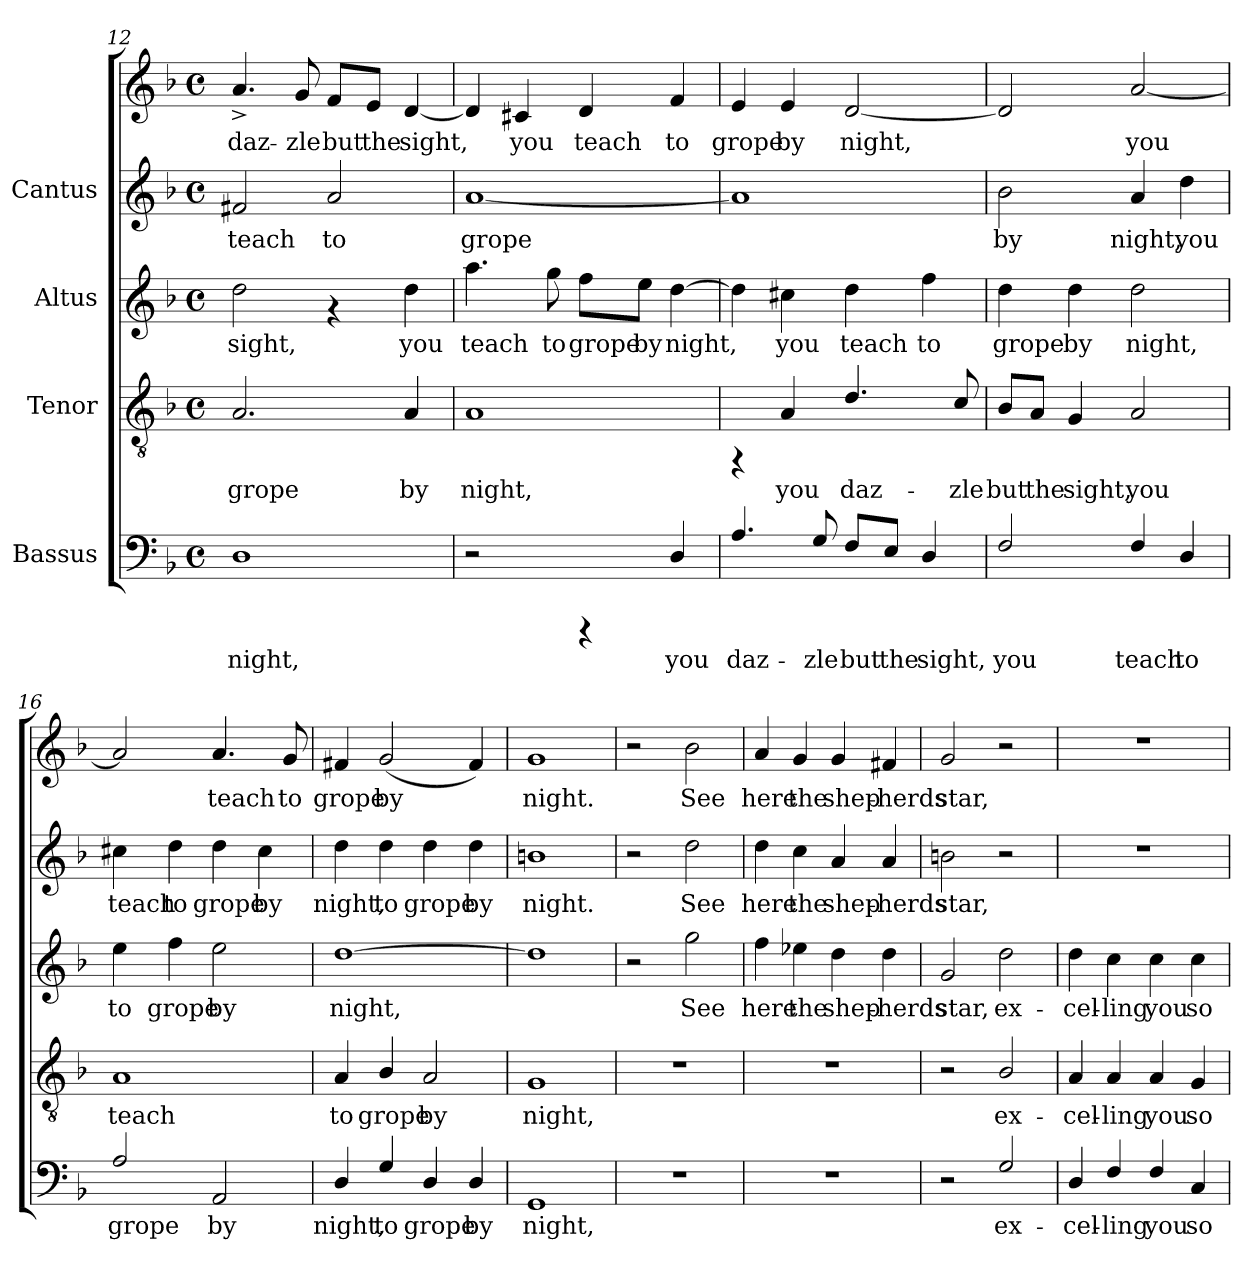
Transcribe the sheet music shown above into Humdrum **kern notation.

**kern	**text	**kern	**text	**kern	**text	**kern	**text	**kern	**text
*part4	*part4	*part3	*part3	*part2	*part2	*part1	*part1	*part1	*part1
*staff5	*staff5	*staff4	*staff4	*staff3	*staff3	*staff2	*staff2	*staff1	*staff1
*I"Bassus	*	*I"Tenor	*	*I"Altus	*	*I"Cantus	*	*	*
*clefF4	*	*clefGv2	*	*clefG2	*	*clefG2	*	*clefG2	*
*k[b-]	*	*k[b-]	*	*k[b-]	*	*k[b-]	*	*k[b-]	*
*F:	*	*F:	*	*F:	*	*F:	*	*F:	*
*M4/4	*	*M4/4	*	*M4/4	*	*M4/4	*	*M4/4	*
*met(c)	*	*met(c)	*	*met(c)	*	*met(c)	*	*met(c)	*
=12	=12	=12	=12	=12	=12	=12	=12	=12	=12
!	!LO:LY:b:cj	!	!LO:LY:b:cj	!	!LO:LY:b:cj	!	!LO:LY:b:cj	!	!LO:LY:b:cj
1D	night,	2.A/	grope	2dd\	sight,	2f#X/	teach	4.a^</	daz-
!	!	!	!	!	!	!	!	!	!LO:LY:b:cj
.	.	.	.	.	.	.	.	8g/	-zle
!	!	!	!	!	!	!	!LO:LY:b:cj	!	!LO:LY:b:cj
.	.	.	.	4rf	.	2a/	to	8f/L	but
!	!	!	!	!	!	!	!	!	!LO:LY:b:cj
.	.	.	.	.	.	.	.	8e/J	the
!	!	!	!LO:LY:b:cj	!	!LO:LY:b:cj	!	!	!	!LO:LY:b:cj
.	.	4A/	by	4dd\	you	.	.	[<4d/	sight,
=13	=13	=13	=13	=13	=13	=13	=13	=13	=13
!	!	!	!LO:LY:b:cj	!	!LO:LY:b:cj	!	!LO:LY:b:cj	!	!LO:LY:b:cj
2r	.	1A	night,	4.aa\	teach	[<1a	grope	4d/]	.
!	!	!	!	!	!	!	!	!	!LO:LY:b:cj
.	.	.	.	.	.	.	.	4c#X/	you
!	!	!	!	!	!LO:LY:b:cj	!	!	!	!
.	.	.	.	8gg\	to	.	.	.	.
!	!	!	!	!	!LO:LY:b:cj	!	!	!	!LO:LY:b:cj
4rCCC	.	.	.	8ff\L	grope	.	.	4d/	teach
!	!	!	!	!	!LO:LY:b:cj	!	!	!	!
.	.	.	.	8ee\J	by	.	.	.	.
!	!LO:LY:b:cj	!	!	!	!LO:LY:b:cj	!	!	!	!LO:LY:b:cj
4D/	you	.	.	[>4dd\	night,	.	.	4f/	to
!!LO:PB:g=z
=14	=14	=14	=14	=14	=14	=14	=14	=14	=14
!	!LO:LY:b:cj	!	!	!	!LO:LY:b:cj	!	!	!	!LO:LY:b:cj
4.A/	daz-	4rFF	.	4dd\]	.	1a]	.	4e/	grope
!	!	!	!LO:LY:b:cj	!	!LO:LY:b:cj	!	!	!	!LO:LY:b:cj
.	.	4A/	you	4cc#X\	you	.	.	4e/	by
!	!LO:LY:b:cj	!	!	!	!	!	!	!	!
8G/	-zle	.	.	.	.	.	.	.	.
!	!LO:LY:b:cj	!	!LO:LY:b:cj	!	!LO:LY:b:cj	!	!	!	!LO:LY:b:cj
8F/L	but	4.d/	daz-	4dd\	teach	.	.	[<2d/	night,
!	!LO:LY:b:cj	!	!	!	!	!	!	!	!
8E/J	the	.	.	.	.	.	.	.	.
!	!LO:LY:b:cj	!	!	!	!LO:LY:b:cj	!	!	!	!
4D/	sight,	.	.	4ff\	to	.	.	.	.
!	!	!	!LO:LY:b:cj	!	!	!	!	!	!
.	.	8c/	-zle	.	.	.	.	.	.
=15	=15	=15	=15	=15	=15	=15	=15	=15	=15
!	!LO:LY:b:cj	!	!LO:LY:b:cj	!	!LO:LY:b:cj	!	!LO:LY:b:cj	!	!LO:LY:b:cj
2F/	you	8B-/L	but	4dd\	grope	2b-\	by	2d/]	.
!	!	!	!LO:LY:b:cj	!	!	!	!	!	!
.	.	8A/J	the	.	.	.	.	.	.
!	!	!	!LO:LY:b:cj	!	!LO:LY:b:cj	!	!	!	!
.	.	4G/	sight,	4dd\	by	.	.	.	.
!	!LO:LY:b:cj	!	!LO:LY:b:cj	!	!LO:LY:b:cj	!	!LO:LY:b:cj	!	!LO:LY:b:cj
4F/	teach	2A/	you	2dd\	night,	4a/	night,	[<2a/	you
!	!LO:LY:b:cj	!	!	!	!	!	!LO:LY:b:cj	!	!
4D/	to	.	.	.	.	4dd\	you	.	.
=16	=16	=16	=16	=16	=16	=16	=16	=16	=16
!	!LO:LY:b:cj	!	!LO:LY:b:cj	!	!LO:LY:b:cj	!	!LO:LY:b:cj	!	!LO:LY:b:cj
2A/	grope	1A	teach	4ee\	to	4cc#X\	teach	2a/]	.
!	!	!	!	!	!LO:LY:b:cj	!	!LO:LY:b:cj	!	!
.	.	.	.	4ff\	grope	4dd\	to	.	.
!	!LO:LY:b:cj	!	!	!	!LO:LY:b:cj	!	!LO:LY:b:cj	!	!LO:LY:b:cj
2AA/	by	.	.	2ee\	by	4dd\	grope	4.a/	teach
!	!	!	!	!	!	!	!LO:LY:b:cj	!	!
.	.	.	.	.	.	4cc#\	by	.	.
!	!	!	!	!	!	!	!	!	!LO:LY:b:cj
.	.	.	.	.	.	.	.	8g/	to
=17	=17	=17	=17	=17	=17	=17	=17	=17	=17
!	!LO:LY:b:cj	!	!LO:LY:b:cj	!	!LO:LY:b:cj	!	!LO:LY:b:cj	!	!LO:LY:b:cj
4D/	night,	4A/	to	[>1dd	night,	4dd\	night,	4f#X/	grope
!	!LO:LY:b:cj	!	!LO:LY:b:cj	!	!	!	!LO:LY:b:cj	!	!LO:LY:b:cj
4G/	to	4B-/	grope	.	.	4dd\	to	(<2g/	by
!	!LO:LY:b:cj	!	!LO:LY:b:cj	!	!	!	!LO:LY:b:cj	!	!
4D/	grope	2A/	by	.	.	4dd\	grope	.	.
!	!LO:LY:b:cj	!	!	!	!	!	!LO:LY:b:cj	!	!LO:LY:b:cj
4D/	by	.	.	.	.	4dd\	by	4f#/)	.
=18	=18	=18	=18	=18	=18	=18	=18	=18	=18
!	!LO:LY:b:cj	!	!LO:LY:b:cj	!	!	!	!LO:LY:b:cj	!	!LO:LY:b:cj
1GG	night,	1G	night,	1dd]	.	1bn	night.	1g	night.
!!LO:LB:g=z
=19	=19	=19	=19	=19	=19	=19	=19	=19	=19
1r	.	1r	.	2r	.	2r	.	2r	.
!	!	!	!	!	!LO:LY:b:cj	!	!LO:LY:b:cj	!	!LO:LY:b:cj
.	.	.	.	2gg\	See	2dd\	See	2b-\	See
=20	=20	=20	=20	=20	=20	=20	=20	=20	=20
!	!	!	!	!	!LO:LY:b:cj	!	!LO:LY:b:cj	!	!LO:LY:b:cj
1r	.	1r	.	4ff\	here	4dd\	here	4a/	here
!	!	!	!	!	!LO:LY:b:cj	!	!LO:LY:b:cj	!	!LO:LY:b:cj
.	.	.	.	4ee-X\	the	4cc\	the	4g/	the
!	!	!	!	!	!LO:LY:b:cj	!	!LO:LY:b:cj	!	!LO:LY:b:cj
.	.	.	.	4dd\	shep-	4a/	shep-	4g/	shep-
!	!	!	!	!	!LO:LY:b:cj	!	!LO:LY:b:cj	!	!LO:LY:b:cj
.	.	.	.	4dd\	-herds	4a/	-herds	4f#X/	-herds
=21	=21	=21	=21	=21	=21	=21	=21	=21	=21
!	!	!	!	!	!LO:LY:b:cj	!	!LO:LY:b:cj	!	!LO:LY:b:cj
2r	.	2r	.	2g/	star,	2bn\	star,	2g/	star,
!	!LO:LY:b:cj	!	!LO:LY:b:cj	!	!LO:LY:b:cj	!	!	!	!
2G/	ex-	2B-/	ex-	2dd\	ex-	2r	.	2r	.
=22	=22	=22	=22	=22	=22	=22	=22	=22	=22
!	!LO:LY:b:cj	!	!LO:LY:b:cj	!	!LO:LY:b:cj	!	!	!	!
4D/	-cel-	4A/	-cel-	4dd\	-cel-	1r	.	1r	.
!	!LO:LY:b:cj	!	!LO:LY:b:cj	!	!LO:LY:b:cj	!	!	!	!
4F/	-ling	4A/	-ling	4cc\	-ling	.	.	.	.
!	!LO:LY:b:cj	!	!LO:LY:b:cj	!	!LO:LY:b:cj	!	!	!	!
4F/	you	4A/	you	4cc\	you	.	.	.	.
!	!LO:LY:b:cj	!	!LO:LY:b:cj	!	!LO:LY:b:cj	!	!	!	!
4C/	so	4G/	so	4cc\	so	.	.	.	.
=	=	=	=	=	=	=	=	=	=
*-	*-	*-	*-	*-	*-	*-	*-	*-	*-
